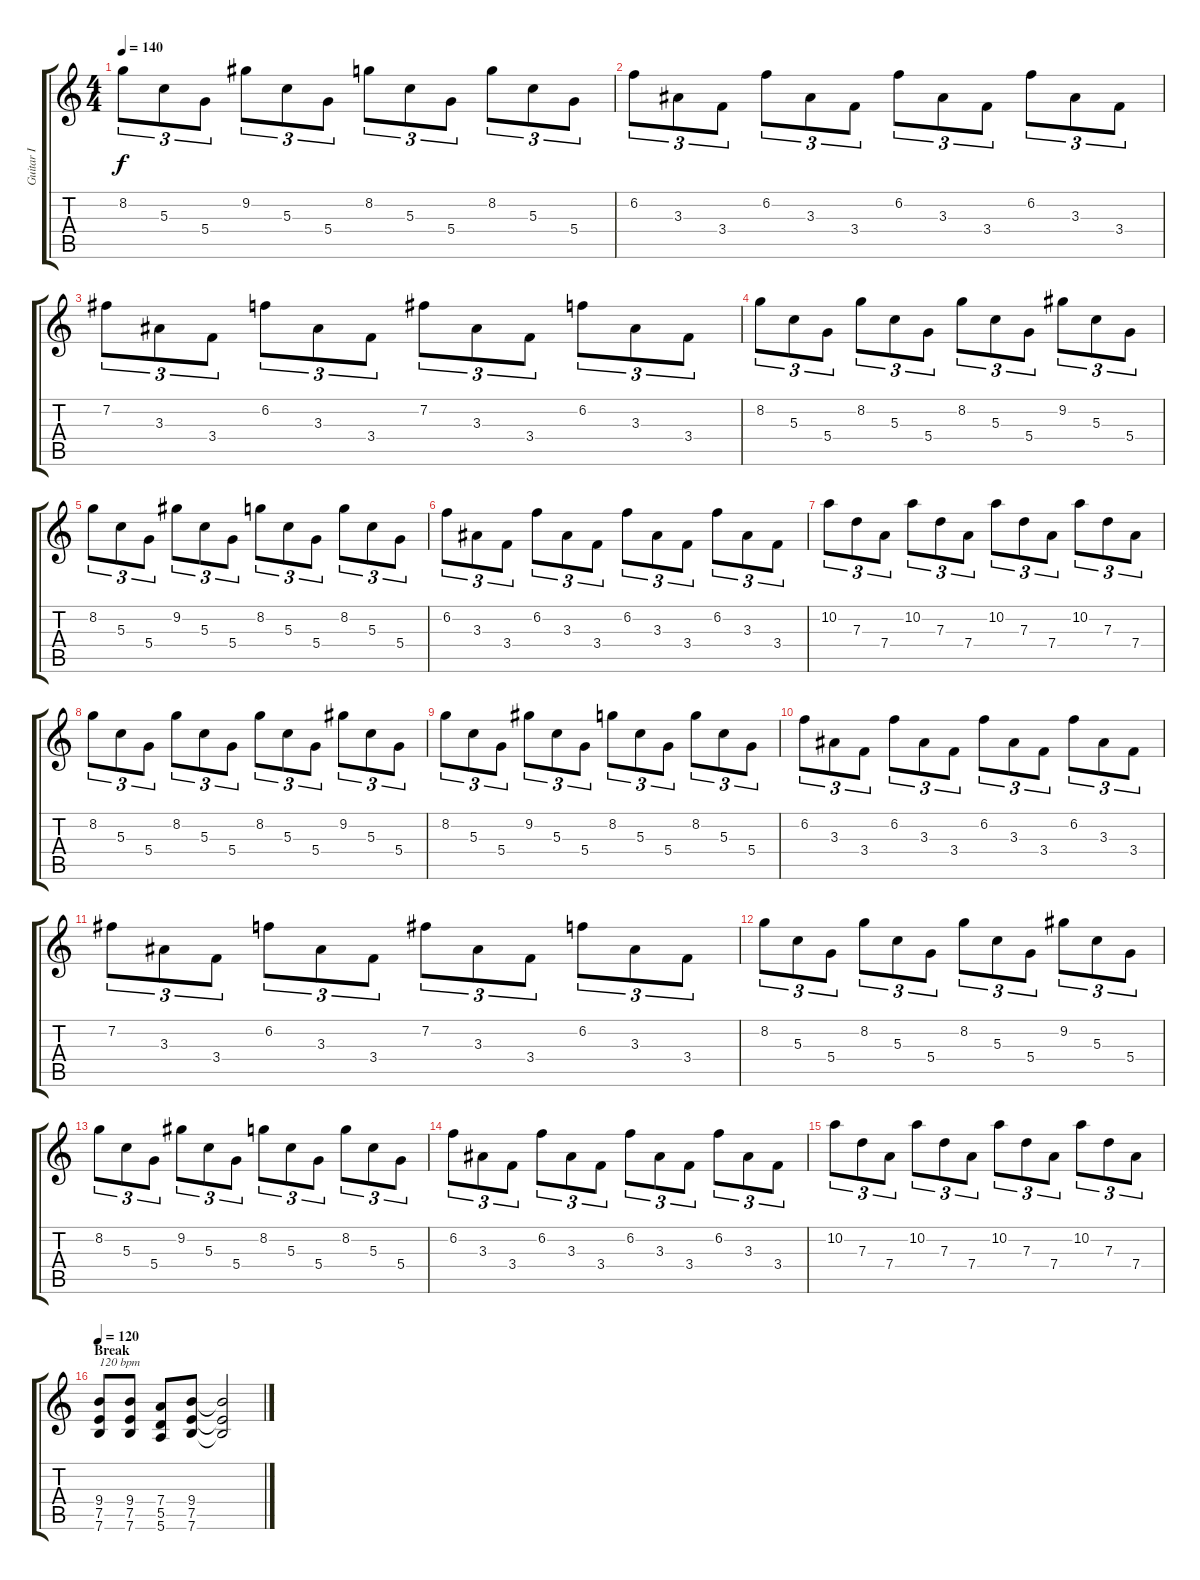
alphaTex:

\track ("Guitar I" "Guitar I") {instrument distortionguitar}
\staff {score tabs}
\tuning (E4 B3 G3 D3 A2 E2) {hide}
\ts (4 4)
\tempo 140
\clef g2
\ks c
8.2.8{tu (3 2) dy f} 5.3.8{tu (3 2)} 5.4.8{tu (3 2)} 9.2.8{tu (3 2)} 5.3.8{tu (3 2)} 5.4.8{tu (3 2)} 8.2.8{tu (3 2)} 5.3.8{tu (3 2)} 5.4.8{tu (3 2)} 8.2.8{tu (3 2)} 5.3.8{tu (3 2)} 5.4.8{tu (3 2)} |
6.2.8{tu (3 2)} 3.3.8{tu (3 2)} 3.4.8{tu (3 2)} 6.2.8{tu (3 2)} 3.3.8{tu (3 2)} 3.4.8{tu (3 2)} 6.2.8{tu (3 2)} 3.3.8{tu (3 2)} 3.4.8{tu (3 2)} 6.2.8{tu (3 2)} 3.3.8{tu (3 2)} 3.4.8{tu (3 2)} |
7.2.8{tu (3 2)} 3.3.8{tu (3 2)} 3.4.8{tu (3 2)} 6.2.8{tu (3 2)} 3.3.8{tu (3 2)} 3.4.8{tu (3 2)} 7.2.8{tu (3 2)} 3.3.8{tu (3 2)} 3.4.8{tu (3 2)} 6.2.8{tu (3 2)} 3.3.8{tu (3 2)} 3.4.8{tu (3 2)} |
8.2.8{tu (3 2)} 5.3.8{tu (3 2)} 5.4.8{tu (3 2)} 8.2.8{tu (3 2)} 5.3.8{tu (3 2)} 5.4.8{tu (3 2)} 8.2.8{tu (3 2)} 5.3.8{tu (3 2)} 5.4.8{tu (3 2)} 9.2.8{tu (3 2)} 5.3.8{tu (3 2)} 5.4.8{tu (3 2)} |
8.2.8{tu (3 2)} 5.3.8{tu (3 2)} 5.4.8{tu (3 2)} 9.2.8{tu (3 2)} 5.3.8{tu (3 2)} 5.4.8{tu (3 2)} 8.2.8{tu (3 2)} 5.3.8{tu (3 2)} 5.4.8{tu (3 2)} 8.2.8{tu (3 2)} 5.3.8{tu (3 2)} 5.4.8{tu (3 2)} |
6.2.8{tu (3 2)} 3.3.8{tu (3 2)} 3.4.8{tu (3 2)} 6.2.8{tu (3 2)} 3.3.8{tu (3 2)} 3.4.8{tu (3 2)} 6.2.8{tu (3 2)} 3.3.8{tu (3 2)} 3.4.8{tu (3 2)} 6.2.8{tu (3 2)} 3.3.8{tu (3 2)} 3.4.8{tu (3 2)} |
10.2.8{tu (3 2)} 7.3.8{tu (3 2)} 7.4.8{tu (3 2)} 10.2.8{tu (3 2)} 7.3.8{tu (3 2)} 7.4.8{tu (3 2)} 10.2.8{tu (3 2)} 7.3.8{tu (3 2)} 7.4.8{tu (3 2)} 10.2.8{tu (3 2)} 7.3.8{tu (3 2)} 7.4.8{tu (3 2)} |
8.2.8{tu (3 2)} 5.3.8{tu (3 2)} 5.4.8{tu (3 2)} 8.2.8{tu (3 2)} 5.3.8{tu (3 2)} 5.4.8{tu (3 2)} 8.2.8{tu (3 2)} 5.3.8{tu (3 2)} 5.4.8{tu (3 2)} 9.2.8{tu (3 2)} 5.3.8{tu (3 2)} 5.4.8{tu (3 2)} |
8.2.8{tu (3 2)} 5.3.8{tu (3 2)} 5.4.8{tu (3 2)} 9.2.8{tu (3 2)} 5.3.8{tu (3 2)} 5.4.8{tu (3 2)} 8.2.8{tu (3 2)} 5.3.8{tu (3 2)} 5.4.8{tu (3 2)} 8.2.8{tu (3 2)} 5.3.8{tu (3 2)} 5.4.8{tu (3 2)} |
6.2.8{tu (3 2)} 3.3.8{tu (3 2)} 3.4.8{tu (3 2)} 6.2.8{tu (3 2)} 3.3.8{tu (3 2)} 3.4.8{tu (3 2)} 6.2.8{tu (3 2)} 3.3.8{tu (3 2)} 3.4.8{tu (3 2)} 6.2.8{tu (3 2)} 3.3.8{tu (3 2)} 3.4.8{tu (3 2)} |
7.2.8{tu (3 2)} 3.3.8{tu (3 2)} 3.4.8{tu (3 2)} 6.2.8{tu (3 2)} 3.3.8{tu (3 2)} 3.4.8{tu (3 2)} 7.2.8{tu (3 2)} 3.3.8{tu (3 2)} 3.4.8{tu (3 2)} 6.2.8{tu (3 2)} 3.3.8{tu (3 2)} 3.4.8{tu (3 2)} |
8.2.8{tu (3 2)} 5.3.8{tu (3 2)} 5.4.8{tu (3 2)} 8.2.8{tu (3 2)} 5.3.8{tu (3 2)} 5.4.8{tu (3 2)} 8.2.8{tu (3 2)} 5.3.8{tu (3 2)} 5.4.8{tu (3 2)} 9.2.8{tu (3 2)} 5.3.8{tu (3 2)} 5.4.8{tu (3 2)} |
8.2.8{tu (3 2)} 5.3.8{tu (3 2)} 5.4.8{tu (3 2)} 9.2.8{tu (3 2)} 5.3.8{tu (3 2)} 5.4.8{tu (3 2)} 8.2.8{tu (3 2)} 5.3.8{tu (3 2)} 5.4.8{tu (3 2)} 8.2.8{tu (3 2)} 5.3.8{tu (3 2)} 5.4.8{tu (3 2)} |
6.2.8{tu (3 2)} 3.3.8{tu (3 2)} 3.4.8{tu (3 2)} 6.2.8{tu (3 2)} 3.3.8{tu (3 2)} 3.4.8{tu (3 2)} 6.2.8{tu (3 2)} 3.3.8{tu (3 2)} 3.4.8{tu (3 2)} 6.2.8{tu (3 2)} 3.3.8{tu (3 2)} 3.4.8{tu (3 2)} |
10.2.8{tu (3 2)} 7.3.8{tu (3 2)} 7.4.8{tu (3 2)} 10.2.8{tu (3 2)} 7.3.8{tu (3 2)} 7.4.8{tu (3 2)} 10.2.8{tu (3 2)} 7.3.8{tu (3 2)} 7.4.8{tu (3 2)} 10.2.8{tu (3 2)} 7.3.8{tu (3 2)} 7.4.8{tu (3 2)} |
\section ("" "Break")
\tempo 120
(9.4 7.5 7.6).8{txt "120 bpm"} (9.4 7.5 7.6).8 (7.4 5.5 5.6).8 (9.4 7.5 7.6).8 (9.4{t} 7.5{t} 7.6{t}).2
